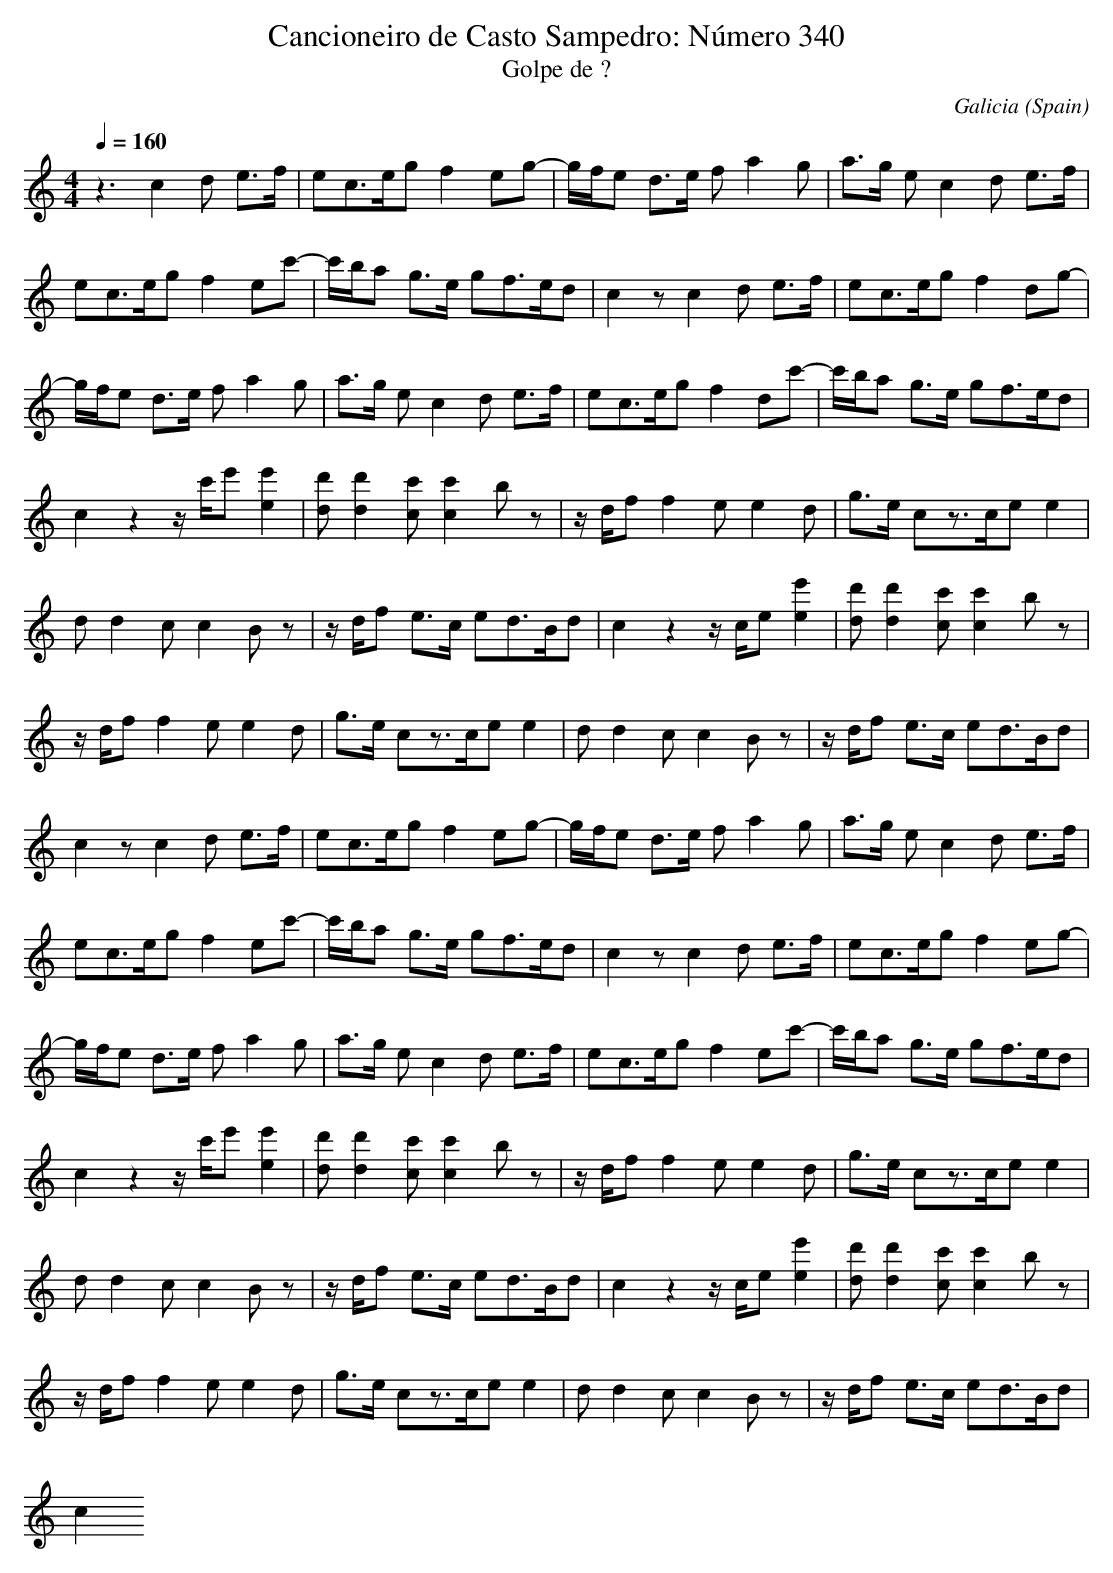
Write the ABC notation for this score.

X:1
T:Cancioneiro de Casto Sampedro: N\'umero 340
T:Golpe de ?
O:Galicia (Spain)
M: 4/4
L: 1/8
Q:1/4=160
K:C % 0 sharps
z3c2d e3/2f/2|ec3/2e/2g f2 eg-|g/2f/2e d3/2e/2 fa2g|a3/2g/2 ec2d e3/2f/2|
ec3/2e/2g f2 ec'-|c'/2b/2a g3/2e/2 gf3/2e/2d|c2 zc2d e3/2f/2|ec3/2e/2g f2 dg-|
g/2f/2e d3/2e/2 fa2g|a3/2g/2 ec2d e3/2f/2|ec3/2e/2g f2 dc'-|c'/2b/2a g3/2e/2 gf3/2e/2d|
c2 z2 z/2c'/2e' [e'2e2]|[d'd][d'2d2][c'c] [c'2c2] bz|z/2d/2f f2 ee2d|g3/2e/2 cz3/2c/2e e2|
dd2c c2 Bz|z/2d/2f e3/2c/2 ed3/2B/2d|c2 z2 z/2c/2e [e'2e2]|[d'd][d'2d2][c'c] [c'2c2] bz|
z/2d/2f f2 ee2d|g3/2e/2 cz3/2c/2e e2|dd2c c2 Bz|z/2d/2f e3/2c/2 ed3/2B/2d|
c2 zc2d e3/2f/2|ec3/2e/2g f2 eg-|g/2f/2e d3/2e/2 fa2g|a3/2g/2 ec2d e3/2f/2|
ec3/2e/2g f2 ec'-|c'/2b/2a g3/2e/2 gf3/2e/2d|c2 zc2d e3/2f/2|ec3/2e/2g f2 eg-|
g/2f/2e d3/2e/2 fa2g|a3/2g/2 ec2d e3/2f/2|ec3/2e/2g f2 ec'-|c'/2b/2a g3/2e/2 gf3/2e/2d|
c2 z2 z/2c'/2e' [e'2e2]|[d'd][d'2d2][c'c] [c'2c2] bz|z/2d/2f f2 ee2d|g3/2e/2 cz3/2c/2e e2|
dd2c c2 Bz|z/2d/2f e3/2c/2 ed3/2B/2d|c2 z2 z/2c/2e [e'2e2]|[d'd][d'2d2][c'c] [c'2c2] bz|
z/2d/2f f2 ee2d|g3/2e/2 cz3/2c/2e e2|dd2c c2 Bz|z/2d/2f e3/2c/2 ed3/2B/2d|
c2
